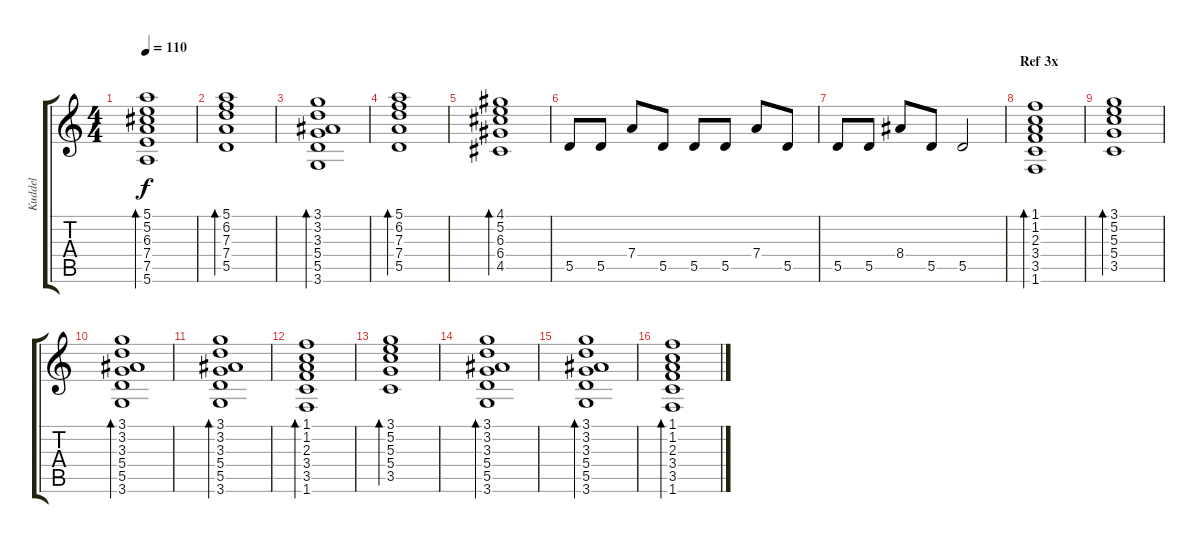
\track ("Kuddel" "Kuddel") {instrument acousticguitarnylon}
\staff {score tabs}
\tuning (E4 B3 G3 D3 A2 E2) {hide}
\ts (4 4)
\tempo 110
\clef g2
\ks c
(5.1 5.2 6.3 7.4 7.5 5.6).1{bd 60 dy f volume 8 instrument electricguitarclean} |
(5.1 6.2 7.3 7.4 5.5).1{bd 60 volume 8 instrument electricguitarclean} |
(3.1 3.2 3.3 5.4 5.5 3.6).1{bd 60 volume 8 instrument electricguitarclean} |
(5.1 6.2 7.3 7.4 5.5).1{bd 60 volume 8 instrument electricguitarclean} |
(4.1 5.2 6.3 6.4 4.5).1{bd 60 volume 8 instrument electricguitarclean} |
5.5.8{volume 11 instrument acousticguitarsteel} 5.5.8 7.4.8 5.5.8 5.5.8 5.5.8 7.4.8 5.5.8 |
5.5.8 5.5.8 8.4.8 5.5.8 5.5.2 |
\section ("" "Ref 3x")
(1.1 1.2 2.3 3.4 3.5 1.6).1{bd 30 volume 8 instrument electricguitarclean} |
(3.1 5.2 5.3 5.4 3.5).1{bd 30 volume 9 instrument electricguitarclean} |
(3.1 3.2 3.3 5.4 5.5 3.6).1{bd 30 volume 9 instrument electricguitarclean} |
(3.1 3.2 3.3 5.4 5.5 3.6).1{bd 30 volume 9 instrument electricguitarclean} |
(1.1 1.2 2.3 3.4 3.5 1.6).1{bd 30 volume 8 instrument electricguitarclean} |
(3.1 5.2 5.3 5.4 3.5).1{bd 30 volume 9 instrument electricguitarclean} |
(3.1 3.2 3.3 5.4 5.5 3.6).1{bd 30 volume 9 instrument electricguitarclean} |
(3.1 3.2 3.3 5.4 5.5 3.6).1{bd 30 volume 9 instrument electricguitarclean} |
(1.1 1.2 2.3 3.4 3.5 1.6).1{bd 30 volume 8 instrument electricguitarclean}
